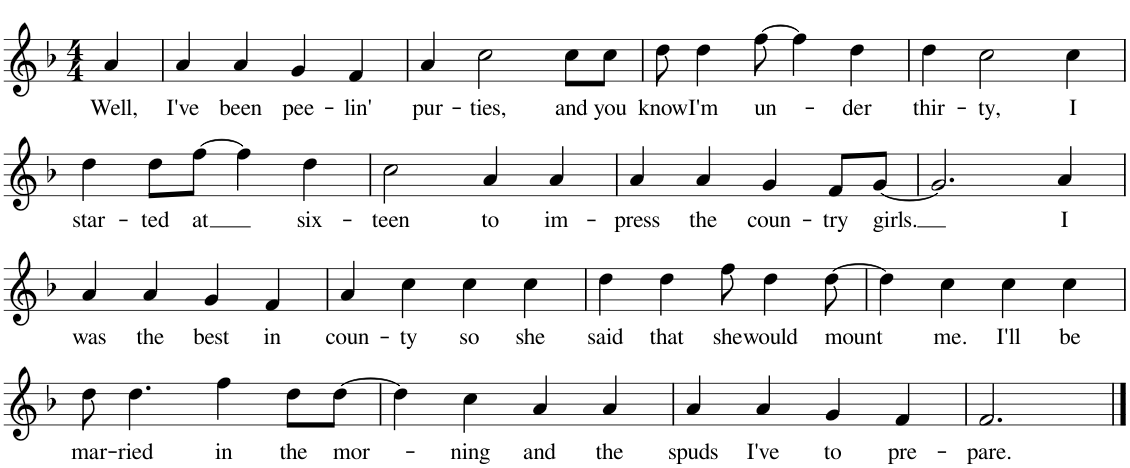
**kern	**text
*part1	*part1
*staff1	*staff1
*I"Piano	*
*I'Pno	*
*clefG2	*
*k[b-]	*
*F:	*
*M4/4	*
=1	=1
!	!LO:LY:b
4a/	Well,
=2	=2
!	!LO:LY:b
4a/	I've
!	!LO:LY:b
4a/	been
!	!LO:LY:b
4g/	pee-
!	!LO:LY:b
4f/	-lin'
=3	=3
!	!LO:LY:b
4a/	pur-
!	!LO:LY:b
2cc\	-ties,
!	!LO:LY:b
8cc\L	and
!	!LO:LY:b
8cc\J	you
=4	=4
!	!LO:LY:b
8dd\	know
!	!LO:LY:b
4dd\	I'm
!	!LO:LY:b
[8ff\	un-
4ff\]	.
!	!LO:LY:b
4dd\	-der
=5	=5
!	!LO:LY:b
4dd\	thir-
!	!LO:LY:b
2cc\	-ty,
!	!LO:LY:b
4cc\	I
!!LO:LB:g=z
=6	=6
!	!LO:LY:b
4dd\	star-
!	!LO:LY:b
8dd\L	-ted
!	!LO:LY:b
[8ff\J	at
4ff\]	.
!	!LO:LY:b
4dd\	six-
=7	=7
!	!LO:LY:b
2cc\	-teen
!	!LO:LY:b
4a/	to
!	!LO:LY:b
4a/	im-
=8	=8
!	!LO:LY:b
4a/	-press
!	!LO:LY:b
4a/	the
!	!LO:LY:b
4g/	coun-
!	!LO:LY:b
8f/L	-try
!	!LO:LY:b
[8g/J	girls.
=9	=9
2.g/]	.
!	!LO:LY:b
4a/	I
!!LO:LB:g=z
=10	=10
!	!LO:LY:b
4a/	was
!	!LO:LY:b
4a/	the
!	!LO:LY:b
4g/	best
!	!LO:LY:b
4f/	in
=11	=11
!	!LO:LY:b
4a/	coun-
!	!LO:LY:b
4cc\	-ty
!	!LO:LY:b
4cc\	so
!	!LO:LY:b
4cc\	she
=12	=12
!	!LO:LY:b
4dd\	said
!	!LO:LY:b
4dd\	that
!	!LO:LY:b
8ff\	she
!	!LO:LY:b
4dd\	would
!	!LO:LY:b
[8dd\	mount
=13	=13
4dd\]	.
!	!LO:LY:b
4cc\	me.
!	!LO:LY:b
4cc\	I'll
!	!LO:LY:b
4cc\	be
!!LO:LB:g=z
=14	=14
!	!LO:LY:b
8dd\	mar-
!	!LO:LY:b
4.dd\	-ried
!	!LO:LY:b
4ff\	in
!	!LO:LY:b
8dd\L	the
!	!LO:LY:b
[8dd\J	mor-
=15	=15
4dd\]	.
!	!LO:LY:b
4cc\	-ning
!	!LO:LY:b
4a/	and
!	!LO:LY:b
4a/	the
=16	=16
!	!LO:LY:b
4a/	spuds
!	!LO:LY:b
4a/	I've
!	!LO:LY:b
4g/	to
!	!LO:LY:b
4f/	pre-
=17	=17
!	!LO:LY:b
2.f/	-pare.
==	==
*-	*-
